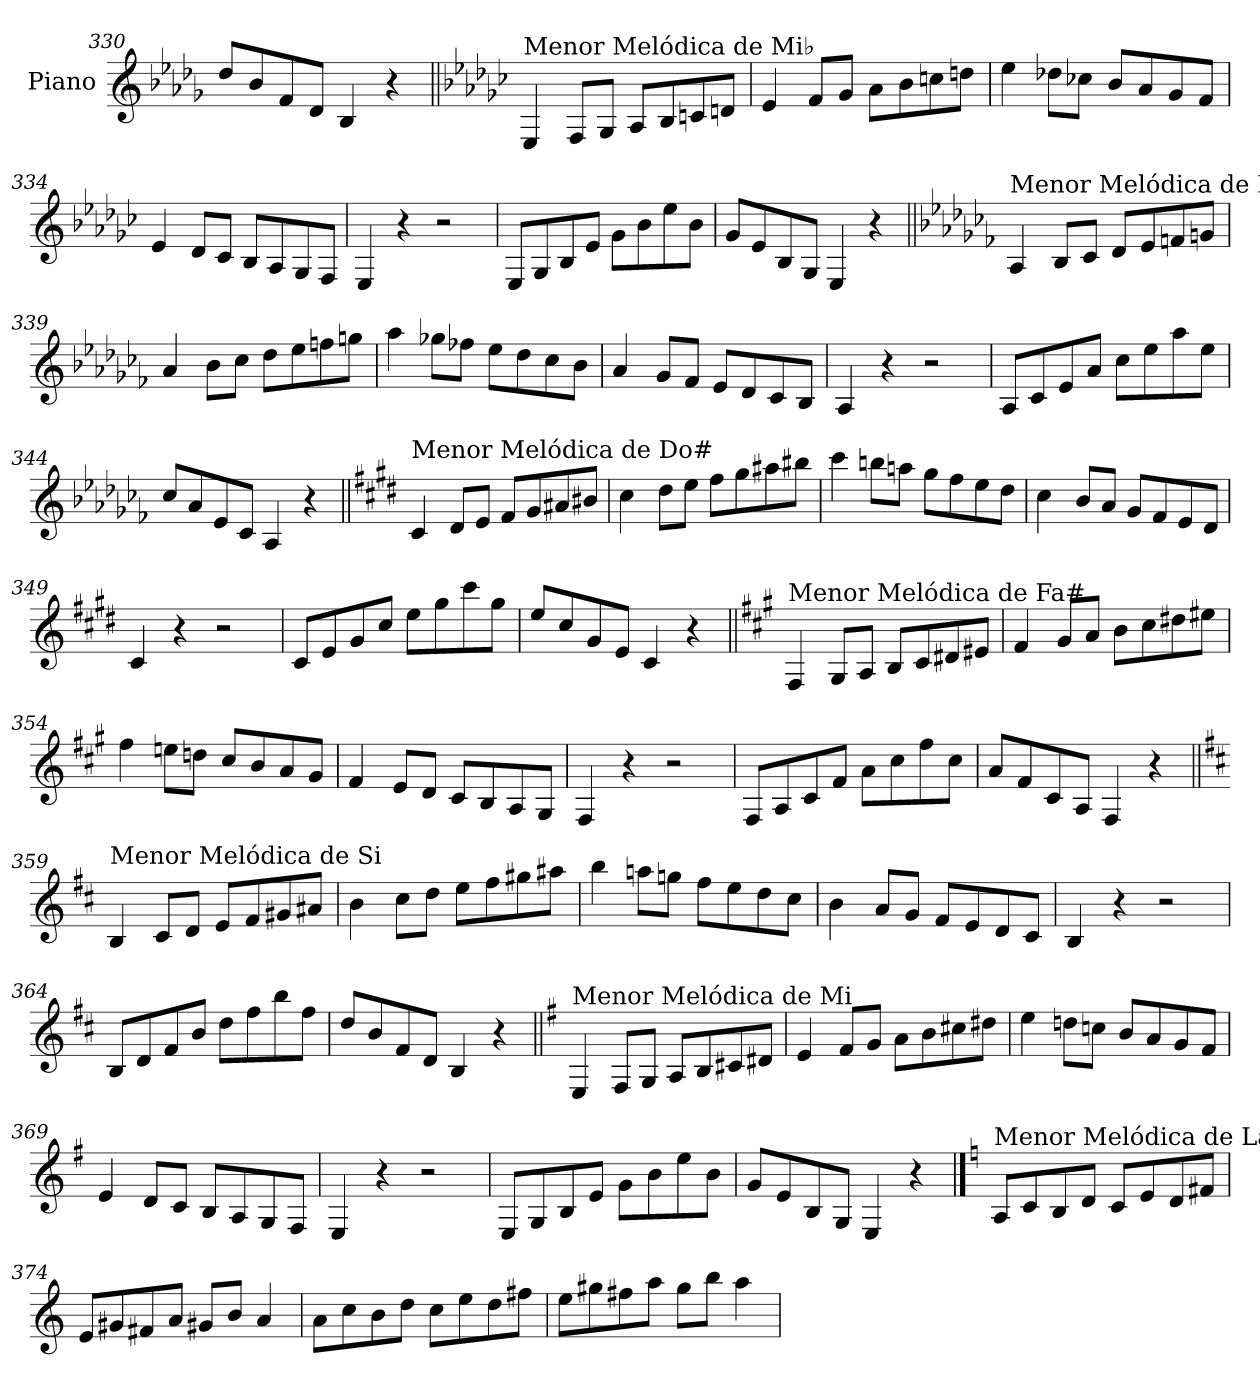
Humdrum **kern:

**kern
*part1
*staff1
*I"Piano
*I'Pno.
*clefG2
*k[b-e-a-d-g-]
=330
8dd-/L
8b-/
8f/
8d-/J
4B-/
4r
!!LO:LB:g=z
=331||
*k[b-e-a-d-g-c-]
!LO:TX:a:t=Menor Melódica de Mi♭
4E-/
8F/L
8G-/J
8A-/L
8B-/
8cn/
8dn/J
=332
4e-/
8f/L
8g-/J
8a-\L
8b-\
8ccn\
8ddn\J
=333
4ee-\
8dd-X\L
8cc-X\J
8b-/L
8a-/
8g-/
8f/J
=334
4e-/
8d-/L
8c-/J
8B-/L
8A-/
8G-/
8F/J
=335
4E-/
4r
2r
=336
8E-/L
8G-/
8B-/
8e-/J
8g-\L
8b-\
8ee-\
8b-\J
=337
8g-/L
8e-/
8B-/
8G-/J
4E-/
4r
!!LO:LB:g=z
=338||
*k[b-e-a-d-g-c-f-]
!LO:TX:a:t=Menor Melódica de La♭
4A-/
8B-/L
8c-/J
8d-/L
8e-/
8fn/
8gn/J
=339
4a-/
8b-\L
8cc-\J
8dd-\L
8ee-\
8ffn\
8ggn\J
=340
4aa-\
8gg-X\L
8ff-X\J
8ee-\L
8dd-\
8cc-\
8b-\J
=341
4a-/
8g-/L
8f-/J
8e-/L
8d-/
8c-/
8B-/J
=342
4A-/
4r
2r
=343
8A-/L
8c-/
8e-/
8a-/J
8cc-\L
8ee-\
8aa-\
8ee-\J
=344
8cc-/L
8a-/
8e-/
8c-/J
4A-/
4r
!!LO:LB:g=z
=345||
*k[f#c#g#d#]
!LO:TX:a:t=Menor Melódica de Do#
4c#/
8d#/L
8e/J
8f#/L
8g#/
8a#X/
8b#X/J
=346
4cc#\
8dd#\L
8ee\J
8ff#\L
8gg#\
8aa#X\
8bb#X\J
=347
4ccc#\
8bbn\L
8aan\J
8gg#\L
8ff#\
8ee\
8dd#\J
=348
4cc#\
8b/L
8a/J
8g#/L
8f#/
8e/
8d#/J
=349
4c#/
4r
2r
=350
8c#/L
8e/
8g#/
8cc#/J
8ee\L
8gg#\
8ccc#\
8gg#\J
=351
8ee/L
8cc#/
8g#/
8e/J
4c#/
4r
!!LO:LB:g=z
=352||
*k[f#c#g#]
!LO:TX:a:t=Menor Melódica de Fa#
4F#/
8G#/L
8A/J
8B/L
8c#/
8d#X/
8e#X/J
=353
4f#/
8g#/L
8a/J
8b\L
8cc#\
8dd#X\
8ee#X\J
=354
4ff#\
8een\L
8ddn\J
8cc#/L
8b/
8a/
8g#/J
=355
4f#/
8e/L
8d/J
8c#/L
8B/
8A/
8G#/J
=356
4F#/
4r
2r
=357
8F#/L
8A/
8c#/
8f#/J
8a\L
8cc#\
8ff#\
8cc#\J
=358
8a/L
8f#/
8c#/
8A/J
4F#/
4r
!!LO:LB:g=z
=359||
*k[f#c#]
!LO:TX:a:t=Menor Melódica de Si
4B/
8c#/L
8d/J
8e/L
8f#/
8g#X/
8a#X/J
=360
4b\
8cc#\L
8dd\J
8ee\L
8ff#\
8gg#X\
8aa#X\J
=361
4bb\
8aan\L
8ggn\J
8ff#\L
8ee\
8dd\
8cc#\J
=362
4b\
8a/L
8g/J
8f#/L
8e/
8d/
8c#/J
=363
4B/
4r
2r
=364
8B/L
8d/
8f#/
8b/J
8dd\L
8ff#\
8bb\
8ff#\J
=365
8dd/L
8b/
8f#/
8d/J
4B/
4r
!!LO:LB:g=z
=366||
*k[f#]
!LO:TX:a:t=Menor Melódica de Mi
4E/
8F#/L
8G/J
8A/L
8B/
8c#X/
8d#X/J
=367
4e/
8f#/L
8g/J
8a\L
8b\
8cc#X\
8dd#X\J
=368
4ee\
8ddn\L
8ccn\J
8b/L
8a/
8g/
8f#/J
=369
4e/
8d/L
8c/J
8B/L
8A/
8G/
8F#/J
=370
4E/
4r
2r
=371
8E/L
8G/
8B/
8e/J
8g\L
8b\
8ee\
8b\J
=372
8g/L
8e/
8B/
8G/J
4E/
4r
!!LO:PB:g=z
==373
*k[]
!LO:TX:a:t=Menor Melódica de La
8A/L
8c/
8B/
8d/J
8c/L
8e/
8d/
8f#X/J
=374
8e/L
8g#X/
8f#X/
8a/J
8g#X/L
8b/J
4a/
=375
8a\L
8cc\
8b\
8dd\J
8cc\L
8ee\
8dd\
8ff#X\J
=376
8ee\L
8gg#X\
8ff#X\
8aa\J
8gg#\L
8bb\J
4aa\
=
*-
